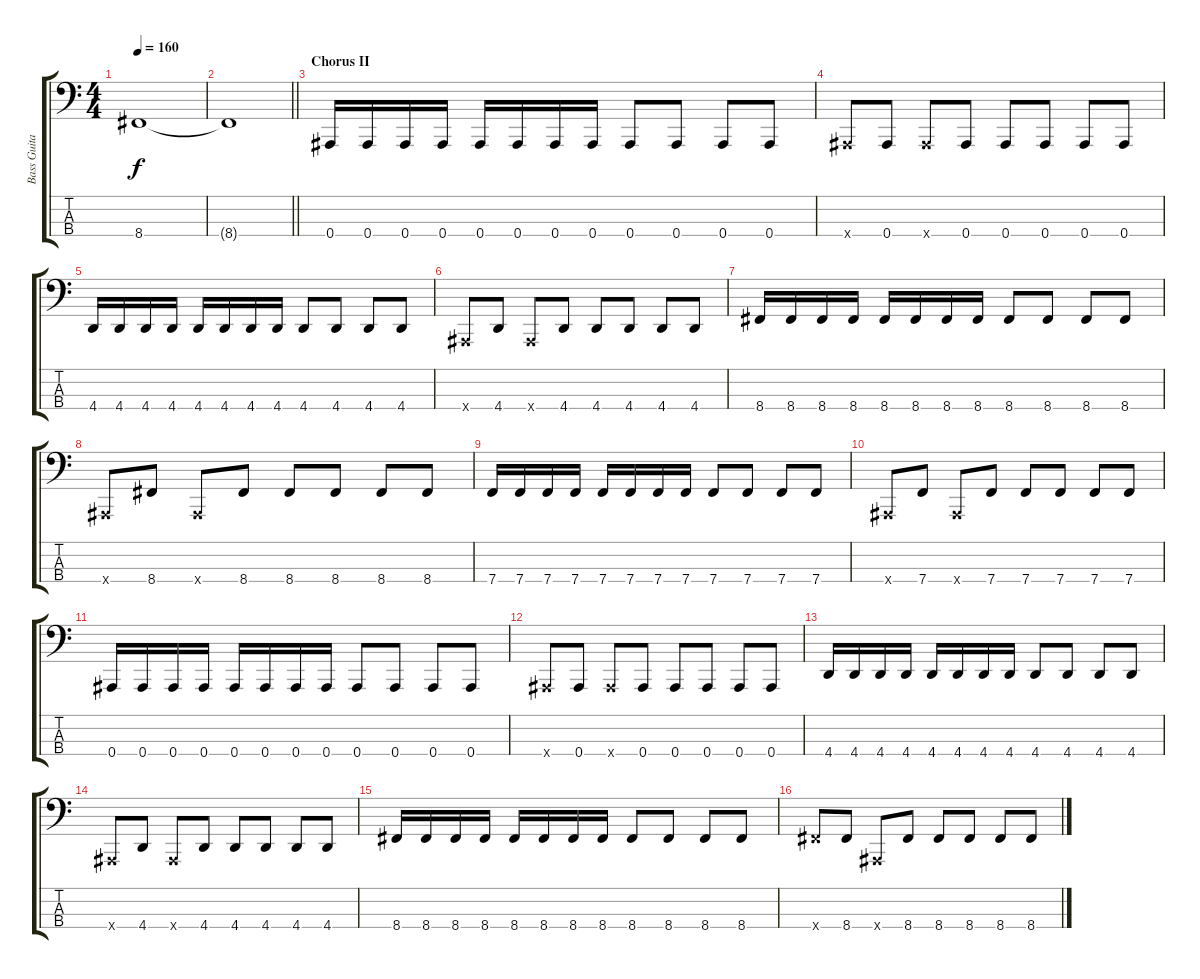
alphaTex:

\track ("Bass Guitar" "Bass Guita") {instrument electricbassfinger}
\staff {score tabs}
\tuning (Eb2 Bb1 F1 Bb0) {hide}
\ts (4 4)
\tempo 160
\clef f4
\ks c
8.4.1{dy f} |
\barLineRight lightlight
8.4{t}.1 |
\section ("" "Chorus II")
0.4.16 0.4.16 0.4.16 0.4.16 0.4.16 0.4.16 0.4.16 0.4.16 0.4.8 0.4.8 0.4.8 0.4.8 |
0.4{x}.8 0.4.8 0.4{x}.8 0.4.8 0.4.8 0.4.8 0.4.8 0.4.8 |
4.4.16 4.4.16 4.4.16 4.4.16 4.4.16 4.4.16 4.4.16 4.4.16 4.4.8 4.4.8 4.4.8 4.4.8 |
0.4{x}.8 4.4.8 0.4{x}.8 4.4.8 4.4.8 4.4.8 4.4.8 4.4.8 |
8.4.16 8.4.16 8.4.16 8.4.16 8.4.16 8.4.16 8.4.16 8.4.16 8.4.8 8.4.8 8.4.8 8.4.8 |
0.4{x}.8 8.4.8 0.4{x}.8 8.4.8 8.4.8 8.4.8 8.4.8 8.4.8 |
7.4.16 7.4.16 7.4.16 7.4.16 7.4.16 7.4.16 7.4.16 7.4.16 7.4.8 7.4.8 7.4.8 7.4.8 |
0.4{x}.8 7.4.8 0.4{x}.8 7.4.8 7.4.8 7.4.8 7.4.8 7.4.8 |
0.4.16 0.4.16 0.4.16 0.4.16 0.4.16 0.4.16 0.4.16 0.4.16 0.4.8 0.4.8 0.4.8 0.4.8 |
0.4{x}.8 0.4.8 0.4{x}.8 0.4.8 0.4.8 0.4.8 0.4.8 0.4.8 |
4.4.16 4.4.16 4.4.16 4.4.16 4.4.16 4.4.16 4.4.16 4.4.16 4.4.8 4.4.8 4.4.8 4.4.8 |
0.4{x}.8 4.4.8 0.4{x}.8 4.4.8 4.4.8 4.4.8 4.4.8 4.4.8 |
8.4.16 8.4.16 8.4.16 8.4.16 8.4.16 8.4.16 8.4.16 8.4.16 8.4.8 8.4.8 8.4.8 8.4.8 |
8.4{x}.8 8.4.8 0.4{x}.8 8.4.8 8.4.8 8.4.8 8.4.8 8.4.8
